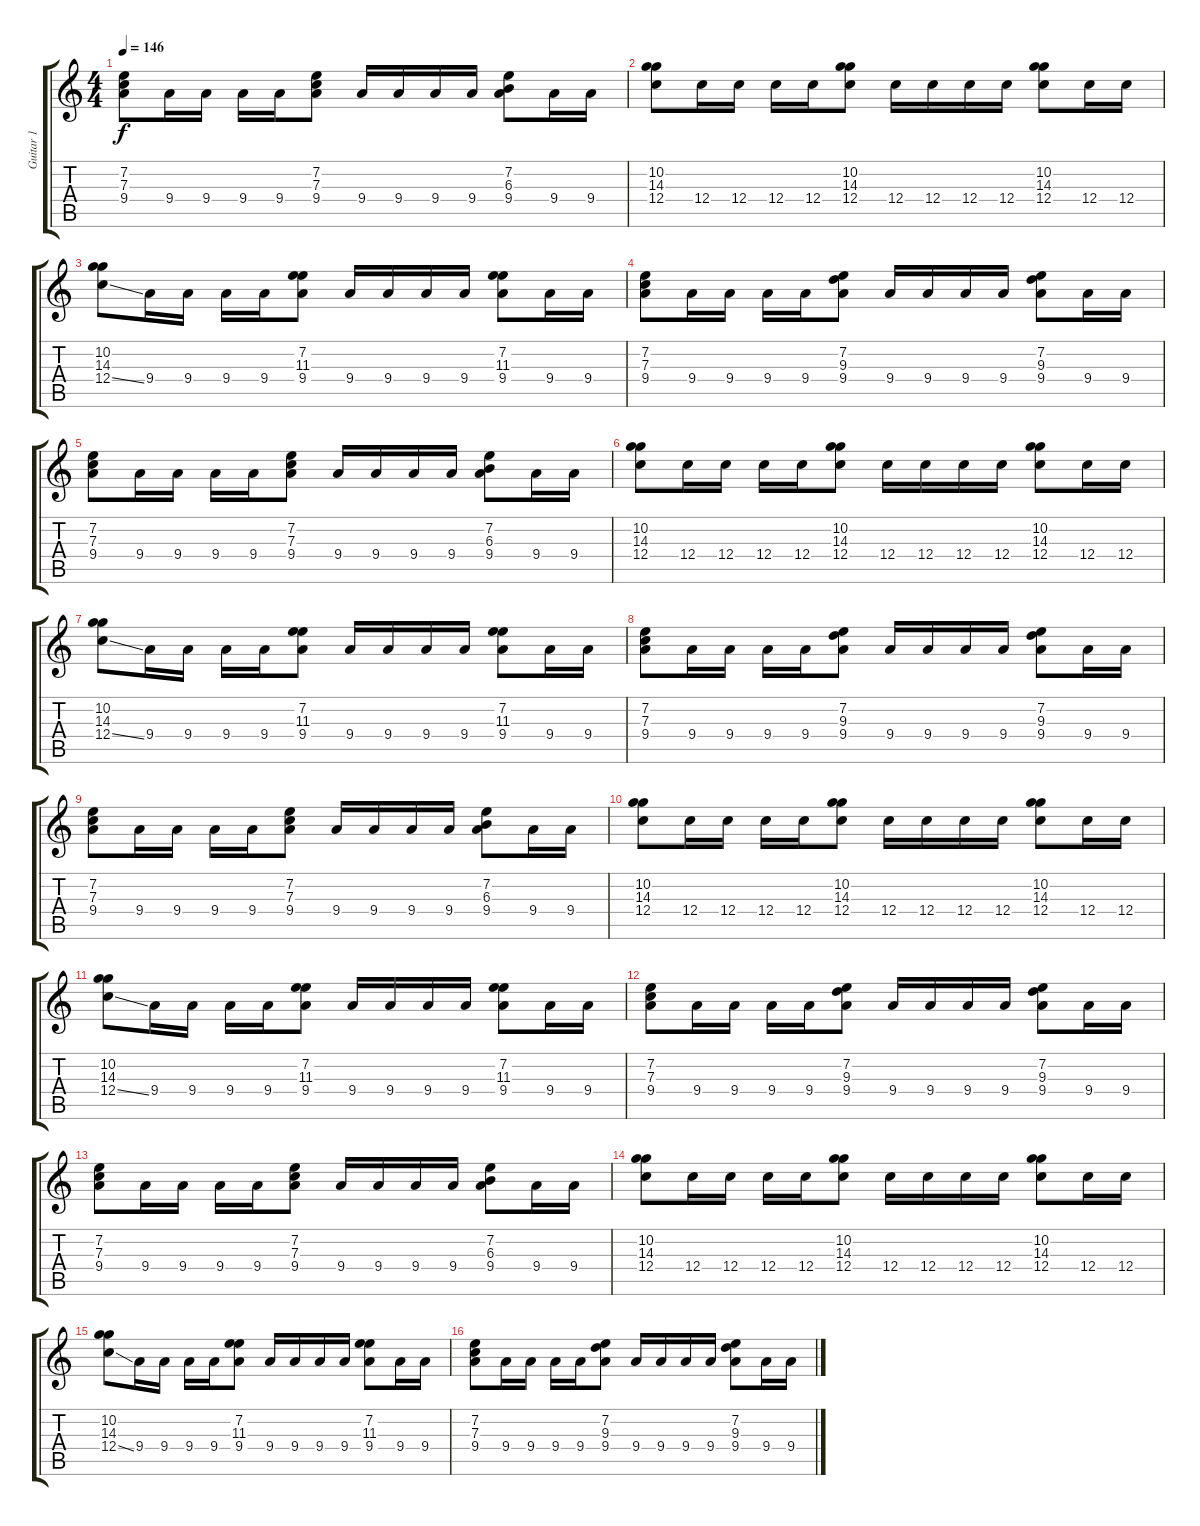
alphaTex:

\track ("Guitar 1" "Guitar 1") {instrument distortionguitar}
\staff {score tabs}
\tuning (D4 A3 F3 C3 G2 D2) {hide}
\ts (4 4)
\tempo 146
\clef g2
\ks c
(7.2 7.3 9.4).8{dy f instrument distortionguitar} 9.4.16 9.4.16 9.4.16 9.4.16 (7.2 7.3 9.4).8 9.4.16 9.4.16 9.4.16 9.4.16 (7.2 6.3 9.4).8 9.4.16 9.4.16 |
(10.2 14.3 12.4).8 12.4.16 12.4.16 12.4.16 12.4.16 (10.2 14.3 12.4).8 12.4.16 12.4.16 12.4.16 12.4.16 (10.2 14.3 12.4).8 12.4.16 12.4.16 |
(10.2 14.3 12.4{ss}).8 9.4.16 9.4.16 9.4.16 9.4.16 (7.2 11.3 9.4).8 9.4.16 9.4.16 9.4.16 9.4.16 (7.2 11.3 9.4).8 9.4.16 9.4.16 |
(7.2 7.3 9.4).8 9.4.16 9.4.16 9.4.16 9.4.16 (7.2 9.3 9.4).8 9.4.16 9.4.16 9.4.16 9.4.16 (7.2 9.3 9.4).8 9.4.16 9.4.16 |
(7.2 7.3 9.4).8 9.4.16 9.4.16 9.4.16 9.4.16 (7.2 7.3 9.4).8 9.4.16 9.4.16 9.4.16 9.4.16 (7.2 6.3 9.4).8 9.4.16 9.4.16 |
(10.2 14.3 12.4).8 12.4.16 12.4.16 12.4.16 12.4.16 (10.2 14.3 12.4).8 12.4.16 12.4.16 12.4.16 12.4.16 (10.2 14.3 12.4).8 12.4.16 12.4.16 |
(10.2 14.3 12.4{ss}).8 9.4.16 9.4.16 9.4.16 9.4.16 (7.2 11.3 9.4).8 9.4.16 9.4.16 9.4.16 9.4.16 (7.2 11.3 9.4).8 9.4.16 9.4.16 |
(7.2 7.3 9.4).8 9.4.16 9.4.16 9.4.16 9.4.16 (7.2 9.3 9.4).8 9.4.16 9.4.16 9.4.16 9.4.16 (7.2 9.3 9.4).8 9.4.16 9.4.16 |
(7.2 7.3 9.4).8 9.4.16 9.4.16 9.4.16 9.4.16 (7.2 7.3 9.4).8 9.4.16 9.4.16 9.4.16 9.4.16 (7.2 6.3 9.4).8 9.4.16 9.4.16 |
(10.2 14.3 12.4).8 12.4.16 12.4.16 12.4.16 12.4.16 (10.2 14.3 12.4).8 12.4.16 12.4.16 12.4.16 12.4.16 (10.2 14.3 12.4).8 12.4.16 12.4.16 |
(10.2 14.3 12.4{ss}).8 9.4.16 9.4.16 9.4.16 9.4.16 (7.2 11.3 9.4).8 9.4.16 9.4.16 9.4.16 9.4.16 (7.2 11.3 9.4).8 9.4.16 9.4.16 |
(7.2 7.3 9.4).8 9.4.16 9.4.16 9.4.16 9.4.16 (7.2 9.3 9.4).8 9.4.16 9.4.16 9.4.16 9.4.16 (7.2 9.3 9.4).8 9.4.16 9.4.16 |
(7.2 7.3 9.4).8 9.4.16 9.4.16 9.4.16 9.4.16 (7.2 7.3 9.4).8 9.4.16 9.4.16 9.4.16 9.4.16 (7.2 6.3 9.4).8 9.4.16 9.4.16 |
(10.2 14.3 12.4).8 12.4.16 12.4.16 12.4.16 12.4.16 (10.2 14.3 12.4).8 12.4.16 12.4.16 12.4.16 12.4.16 (10.2 14.3 12.4).8 12.4.16 12.4.16 |
(10.2 14.3 12.4{ss}).8 9.4.16 9.4.16 9.4.16 9.4.16 (7.2 11.3 9.4).8 9.4.16 9.4.16 9.4.16 9.4.16 (7.2 11.3 9.4).8 9.4.16 9.4.16 |
(7.2 7.3 9.4).8 9.4.16 9.4.16 9.4.16 9.4.16 (7.2 9.3 9.4).8 9.4.16 9.4.16 9.4.16 9.4.16 (7.2 9.3 9.4).8 9.4.16 9.4.16
